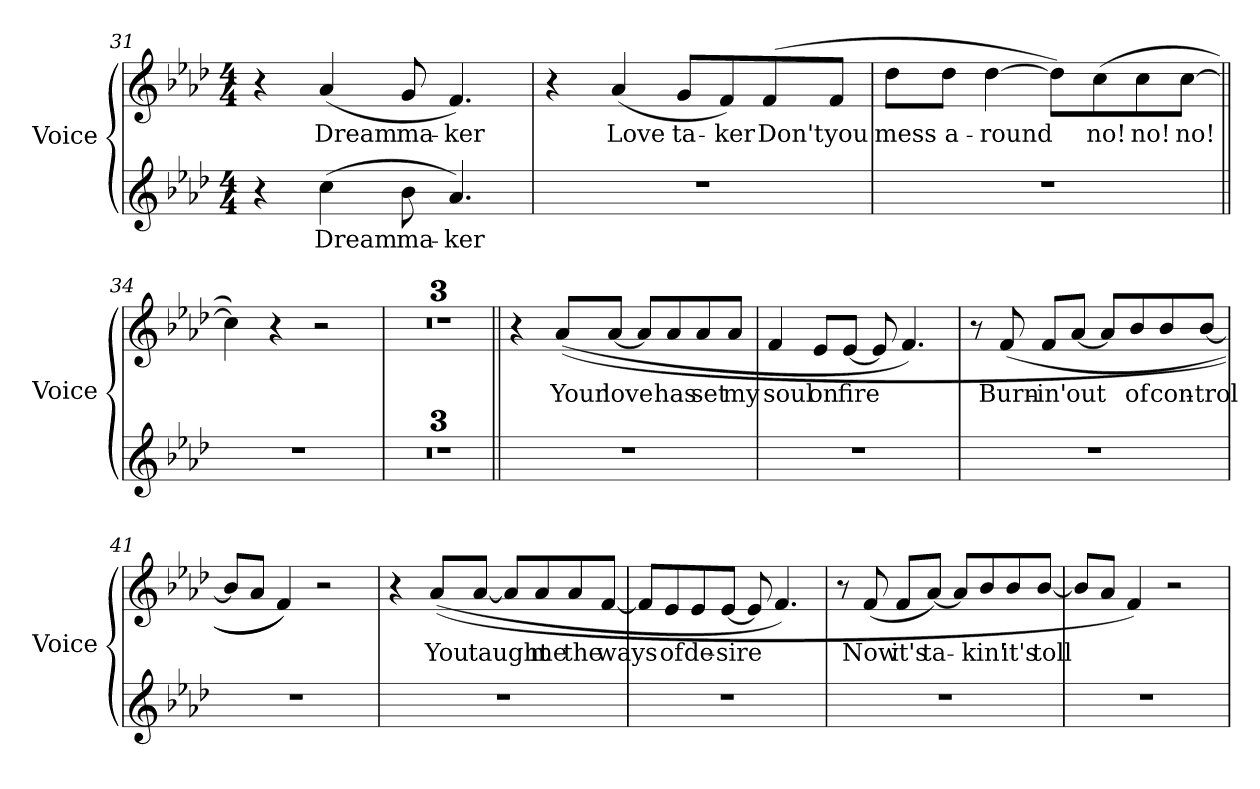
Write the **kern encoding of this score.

**kern	**text	**kern	**text
*part2	*part2	*part1	*part1
*staff2	*staff2	*staff1	*staff1
*I"Voice	*	*I"Voice	*
*I'Voice	*	*I'Voice	*
*clefG2	*	*clefG2	*
*k[b-e-a-d-]	*	*k[b-e-a-d-]	*
*f:	*	*f:	*
*M4/4	*	*M4/4	*
=31	=31	=31	=31
4r	.	4r	.
!	!LO:LY:b:color=#000000	!	!
!	!	!	!LO:LY:b:color=#000000
(4cci\	Dream	(4a-i/	Dream
!	!LO:LY:b:color=#000000	!	!
!	!	!	!LO:LY:b:color=#000000
8b-i\	ma-	8gi/	ma-
!	!LO:LY:b:color=#000000	!	!
!	!	!	!LO:LY:b:color=#000000
4.a-i/)	-ker	4.fi/)	-ker
!!LO:LB:g=z
=32	=32	=32	=32
1r	.	4r	.
!	!	!	!LO:LY:b:color=#000000
.	.	(4a-i/	Love
!	!	!	!LO:LY:b:color=#000000
.	.	8gi/L	ta-
!	!	!	!LO:LY:b:color=#000000
.	.	8fi/)	-ker
!	!	!	!LO:LY:b:color=#000000
.	.	(8fi/	Don't
!	!	!	!LO:LY:b:color=#000000
.	.	8fi/J	you
=33	=33	=33	=33
!	!	!	!LO:LY:b:color=#000000
1r	.	8dd-i\L	mess
!	!	!	!LO:LY:b:color=#000000
.	.	8dd-i\J	a-
!	!	!	!LO:LY:b:color=#000000
.	.	[4dd-i\	-round
.	.	8dd-i\L])	.
!	!	!	!LO:LY:b:color=#000000
.	.	(8cci\	no!
!	!	!	!LO:LY:b:color=#000000
.	.	8cci\	no!
!	!	!	!LO:LY:b:color=#000000
.	.	[8cci\J	no!
=34||	=34||	=34||	=34||
1r	.	4cci\])	.
.	.	4r	.
.	.	2r	.
=35	=35	=35	=35
1r	.	1r	.
=36	=36	=36	=36
1r	.	1r	.
!!LO:LB:g=z
=37	=37	=37	=37
1r	.	1r	.
=38||	=38||	=38||	=38||
1r	.	4r	.
!	!	!	!LO:LY:b:color=#000000
.	.	((8a-i/L	Your
!	!	!	!LO:LY:b:color=#000000
.	.	[8a-i/J	love
.	.	8a-i/L]	.
!	!	!	!LO:LY:b:color=#000000
.	.	8a-i/	has
!	!	!	!LO:LY:b:color=#000000
.	.	8a-i/	set
!	!	!	!LO:LY:b:color=#000000
.	.	8a-i/J	my
=39	=39	=39	=39
!	!	!	!LO:LY:b:color=#000000
1r	.	4fi/	soul
!	!	!	!LO:LY:b:color=#000000
.	.	8e-i/L	on
!	!	!	!LO:LY:b:color=#000000
.	.	[8e-i/J	fire
.	.	8e-i/]	.
.	.	4.fi/)	.
=40	=40	=40	=40
1r	.	8r	.
!	!	!	!LO:LY:b:color=#000000
.	.	(8fi/	Burn-
!	!	!	!LO:LY:b:color=#000000
.	.	8fi/L	-in'
!	!	!	!LO:LY:b:color=#000000
.	.	[8a-i/J	out
.	.	8a-i/L]	.
!	!	!	!LO:LY:b:color=#000000
.	.	8b-i/	of
!	!	!	!LO:LY:b:color=#000000
.	.	8b-i/	con-
!	!	!	!LO:LY:b:color=#000000
.	.	[8b-i/J	-trol
!!LO:PB:g=z
=41	=41	=41	=41
1r	.	8b-i/L]	.
.	.	8a-i/J	.
.	.	4fi/))	.
.	.	2r	.
=42	=42	=42	=42
1r	.	4r	.
!	!	!	!LO:LY:b:color=#000000
.	.	((8a-i/L	You
!	!	!	!LO:LY:b:color=#000000
.	.	[8a-i/J	taught
.	.	8a-i/L]	.
!	!	!	!LO:LY:b:color=#000000
.	.	8a-i/	me
!	!	!	!LO:LY:b:color=#000000
.	.	8a-i/	the
!	!	!	!LO:LY:b:color=#000000
.	.	[8fi/J	ways
=43	=43	=43	=43
1r	.	8fi/L]	.
!	!	!	!LO:LY:b:color=#000000
.	.	8e-i/	of
!	!	!	!LO:LY:b:color=#000000
.	.	8e-i/	de-
!	!	!	!LO:LY:b:color=#000000
.	.	[8e-i/J	-sire
.	.	8e-i/]	.
.	.	4.fi/)	.
=44	=44	=44	=44
1r	.	8r	.
!	!	!	!LO:LY:b:color=#000000
.	.	(8fi/	Now
!	!	!	!LO:LY:b:color=#000000
.	.	8fi/L	it's
!	!	!	!LO:LY:b:color=#000000
.	.	[8a-i/J)	ta-
.	.	8a-i/L]	.
!	!	!	!LO:LY:b:color=#000000
.	.	8b-i/	-kin'
!	!	!	!LO:LY:b:color=#000000
.	.	8b-i/	it's
!	!	!	!LO:LY:b:color=#000000
.	.	[8b-i/J	toll
!!LO:LB:g=z
=45	=45	=45	=45
1r	.	8b-i/L]	.
.	.	8a-i/J	.
.	.	4fi/)	.
.	.	2r	.
=	=	=	=
*-	*-	*-	*-
